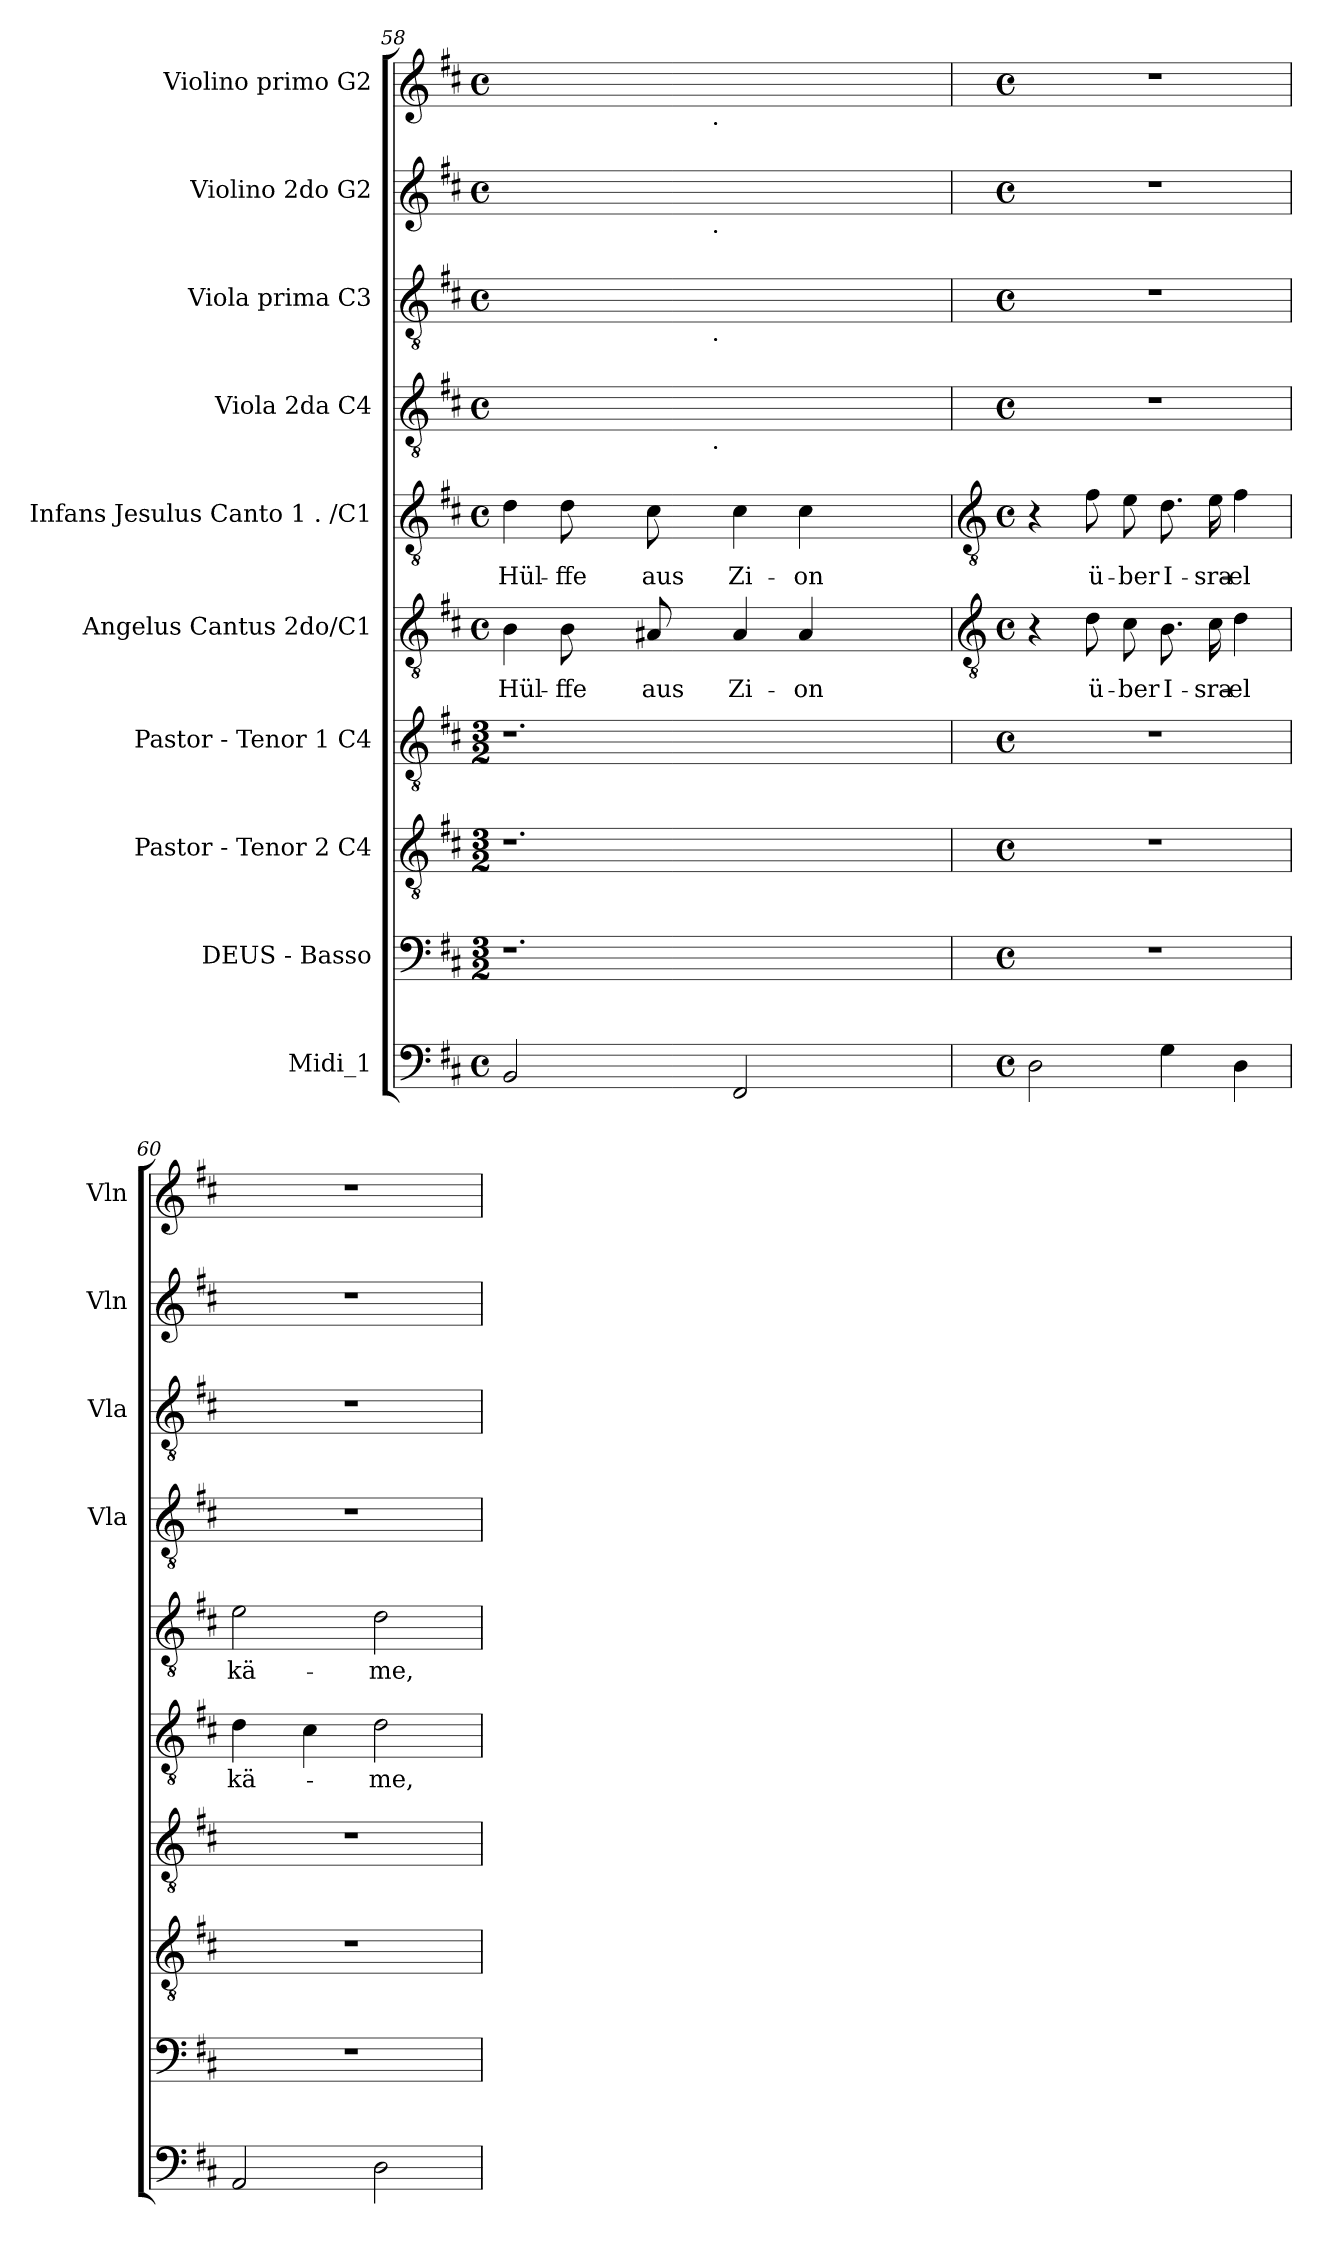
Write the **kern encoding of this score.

**kern	**kern	**kern	**kern	**kern	**text	**kern	**text	**kern	**kern	**kern	**kern
*part10	*part9	*part8	*part7	*part6	*part6	*part5	*part5	*part4	*part3	*part2	*part1
*staff10	*staff9	*staff8	*staff7	*staff6	*staff6	*staff5	*staff5	*staff4	*staff3	*staff2	*staff1
*I"Midi_1	*I"DEUS - Basso	*I"Pastor - Tenor 2  C4	*I"Pastor - Tenor 1  C4	*I"Angelus  Cantus 2do/C1	*	*I"Infans Jesulus  Canto 1 . /C1	*	*I"Viola 2da  C4	*I"Viola prima  C3	*I"Violino 2do  G2	*I"Violino primo  G2
*	*	*	*	*	*	*	*	*I'Vla	*I'Vla	*I'Vln	*I'Vln
*clefF4	*clefF4	*clefGv2	*clefGv2	*clefGv2	*	*clefGv2	*	*clefGv2	*clefGv2	*clefG2	*clefG2
*k[f#c#]	*k[f#c#]	*k[f#c#]	*k[f#c#]	*k[f#c#]	*	*k[f#c#]	*	*k[f#c#]	*k[f#c#]	*k[f#c#]	*k[f#c#]
*D:	*D:	*D:	*D:	*D:	*	*D:	*	*D:	*D:	*D:	*D:
*M4/4	*M3/2	*M3/2	*M3/2	*M4/4	*	*M4/4	*	*M4/4	*M4/4	*M4/4	*M4/4
*met(c)	*	*	*	*met(c)	*	*met(c)	*	*met(c)	*met(c)	*met(c)	*met(c)
=58	=58	=58	=58	=58	=58	=58	=58	=58	=58	=58	=58
!	!	!	!	!	!LO:LY:b	!	!LO:LY:b	!	!	!	!
2BB/	1.r	1.r	1.r	4B\	Hül-	4d\	Hül-	4ryy	4ryy	4ryy	4ryy
!	!	!	!	!	!LO:LY:b	!	!LO:LY:b	!	!	!	!
.	.	.	.	8B\	-ffe	8d\	-ffe	64ryy	64ryy	64ryy	64ryy
.	.	.	.	.	.	.	.	64ryy	64ryy	64ryy	64ryy
.	.	.	.	.	.	.	.	64ryy	64ryy	64ryy	64ryy
.	.	.	.	.	.	.	.	64ryy	64ryy	64ryy	64ryy
.	.	.	.	.	.	.	.	64ryy	64ryy	64ryy	64ryy
.	.	.	.	.	.	.	.	64ryy	64ryy	64ryy	64ryy
.	.	.	.	.	.	.	.	64ryy	64ryy	64ryy	64ryy
.	.	.	.	.	.	.	.	64ryy	64ryy	64ryy	64ryy
!	!	!	!	!	!LO:LY:b	!	!LO:LY:b	!	!	!	!
.	.	.	.	8A#X/	aus	8c#\	aus	64ryy	64ryy	64ryy	64ryy
.	.	.	.	.	.	.	.	64ryy	64ryy	64ryy	64ryy
.	.	.	.	.	.	.	.	64ryy	64ryy	64ryy	64ryy
.	.	.	.	.	.	.	.	64ryy	64ryy	64ryy	64ryy
.	.	.	.	.	.	.	.	64ryy	64ryy	64ryy	64ryy
.	.	.	.	.	.	.	.	64ryy	64ryy	64ryy	64ryy
!	!	!	!	!	!	!	!	!	!	!	!LO:TX:b:t=.
!	!	!	!	!	!	!	!	!	!	!LO:TX:b:t=.	!
!	!	!	!	!	!	!	!	!	!LO:TX:b:t=.	!	!
!	!	!	!	!	!	!	!	!LO:TX:b:t=.	!	!	!
.	.	.	.	.	.	.	.	64ryy	64ryy	64ryy	64ryy
.	.	.	.	.	.	.	.	4ryy	4ryy	4ryy	4ryy
!	!	!	!	!	!LO:LY:b	!	!LO:LY:b	!	!	!	!
2FF#/	.	.	.	4A#/	Zi-	4c#\	Zi-	.	.	.	.
.	.	.	.	.	.	.	.	4ryy	4ryy	4ryy	4ryy
!	!	!	!	!	!LO:LY:b	!	!LO:LY:b	!	!	!	!
.	.	.	.	4A#/	-on	4c#\	-on	.	.	.	.
.	.	.	.	.	.	.	.	64ryy	64ryy	64ryy	64ryy
2ryy	.	.	.	2ryy	.	2ryy	.	2ryy	2ryy	2ryy	2ryy
!!LO:LB:g=z
=59	=59	=59	=59	=59	=59	=59	=59	=59	=59	=59	=59
*	*	*	*	*clefGv2	*	*clefGv2	*	*	*	*	*
*M4/4	*M4/4	*M4/4	*M4/4	*M4/4	*	*M4/4	*	*M4/4	*M4/4	*M4/4	*M4/4
*met(c)	*met(c)	*met(c)	*met(c)	*met(c)	*	*met(c)	*	*met(c)	*met(c)	*met(c)	*met(c)
2D\	1r	1r	1r	4r	.	4r	.	1r	1r	1r	1r
!	!	!	!	!	!LO:LY:b	!	!LO:LY:b	!	!	!	!
.	.	.	.	8d\	ü-	8f#\	ü-	.	.	.	.
!	!	!	!	!	!LO:LY:b	!	!LO:LY:b	!	!	!	!
.	.	.	.	8c#\	-ber	8e\	-ber	.	.	.	.
!	!	!	!	!	!LO:LY:b	!	!LO:LY:b	!	!	!	!
4G\	.	.	.	8.B\	I-	8.d\	I-	.	.	.	.
!	!	!	!	!	!LO:LY:b	!	!LO:LY:b	!	!	!	!
.	.	.	.	16c#\	-sra-	16e\	-sra-	.	.	.	.
!	!	!	!	!	!LO:LY:b	!	!LO:LY:b	!	!	!	!
4D\	.	.	.	4d\	-el	4f#\	-el	.	.	.	.
=60	=60	=60	=60	=60	=60	=60	=60	=60	=60	=60	=60
!	!	!	!	!	!LO:LY:b	!	!LO:LY:b	!	!	!	!
2AA/	1r	1r	1r	4d\	kä-	2e\	kä-	1r	1r	1r	1r
.	.	.	.	4c#\	.	.	.	.	.	.	.
!	!	!	!	!	!LO:LY:b	!	!LO:LY:b	!	!	!	!
2D\	.	.	.	2d\	-me,	2d\	-me,	.	.	.	.
=	=	=	=	=	=	=	=	=	=	=	=
*-	*-	*-	*-	*-	*-	*-	*-	*-	*-	*-	*-
